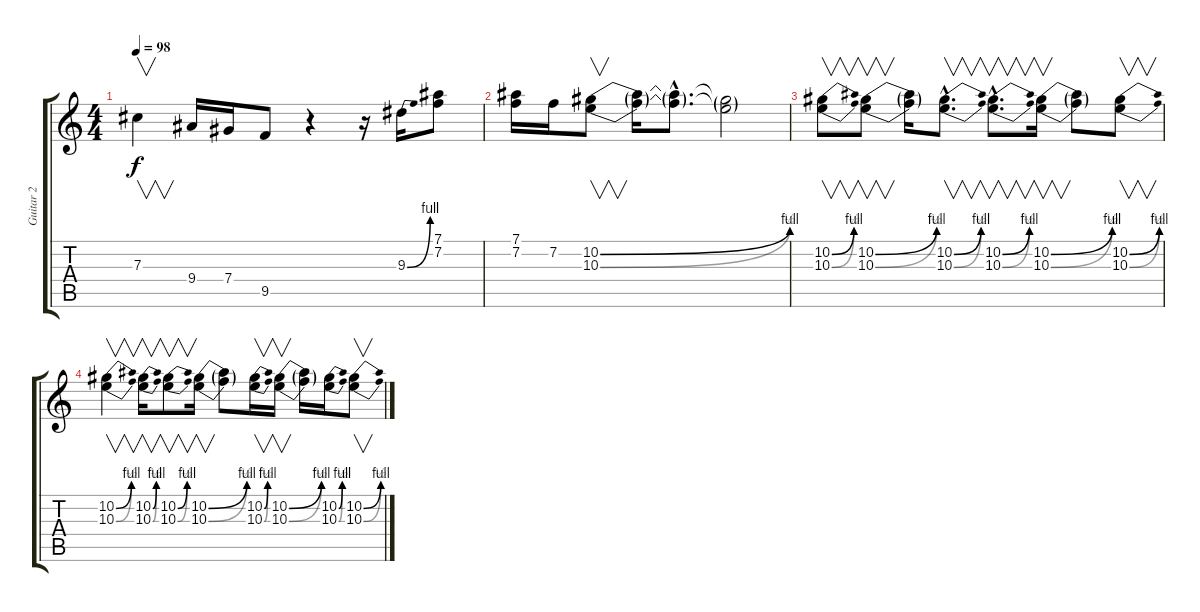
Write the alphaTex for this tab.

\track ("Guitar 2" "Guitar 2") {instrument overdrivenguitar}
\staff {score tabs}
\tuning (Eb4 Bb3 Gb3 Db3 Ab2 Eb2) {hide}
\ts (4 4)
\tempo 98
\clef g2
\ks c
7.3.4{v dy f} 9.4.16 7.4.16 9.5.8 r.4 r.16 9.3{be (bend 0 0 60 4)}.16 (7.1 7.2).8 |
(7.1 7.2).16 7.2.16 (10.2{be (bend 0 0 60 4)} 10.3{be (bend 0 0 60 2)}).8{v} (10.2{t} 10.3{t}).16 (10.2{hac t} 10.3{hac t}).8{d} (10.2{t} 10.3{t}).2 |
(10.2{be (bend 0 0 60 4)} 10.3{be (bend 0 0 60 2)}).8{v} (10.2{be (bend 0 0 60 4)} 10.3{be (bend 0 0 60 2)}).8{v} (10.2{t} 10.3{t}).16 (10.2{be (bend 0 0 60 4) hac} 10.3{be (bend 0 0 60 2) hac}).8{v d} (10.2{be (bend 0 0 60 4) hac} 10.3{be (bend 0 0 60 2) hac}).8{v d} (10.2{be (bend 0 0 60 4)} 10.3{be (bend 0 0 60 2)}).16{v} (10.2{t} 10.3{t}).8 (10.2{be (bend 0 0 60 4)} 10.3{be (bend 0 0 60 2)}).8{v} |
(10.2{be (bend 0 0 60 4)} 10.3{be (bend 0 0 60 2)}).4{v} (10.2{be (bend 0 0 60 4)} 10.3{be (bend 0 0 60 2)}).16{v} (10.2{be (bend 0 0 60 4)} 10.3{be (bend 0 0 60 2)}).8{v} (10.2{be (bend 0 0 60 4)} 10.3{be (bend 0 0 60 2)}).16{v} (10.2{t} 10.3{t}).8 (10.2{be (bend 0 0 60 4)} 10.3{be (bend 0 0 60 2)}).16{v} (10.2{be (bend 0 0 60 4)} 10.3{be (bend 0 0 60 2)}).16{v} (10.2{t} 10.3{t}).16 (10.2{be (bend 0 0 60 4)} 10.3{be (bend 0 0 60 2)}).16 (10.2{be (bend 0 0 60 4)} 10.3{be (bend 0 0 60 2)}).8{v}
